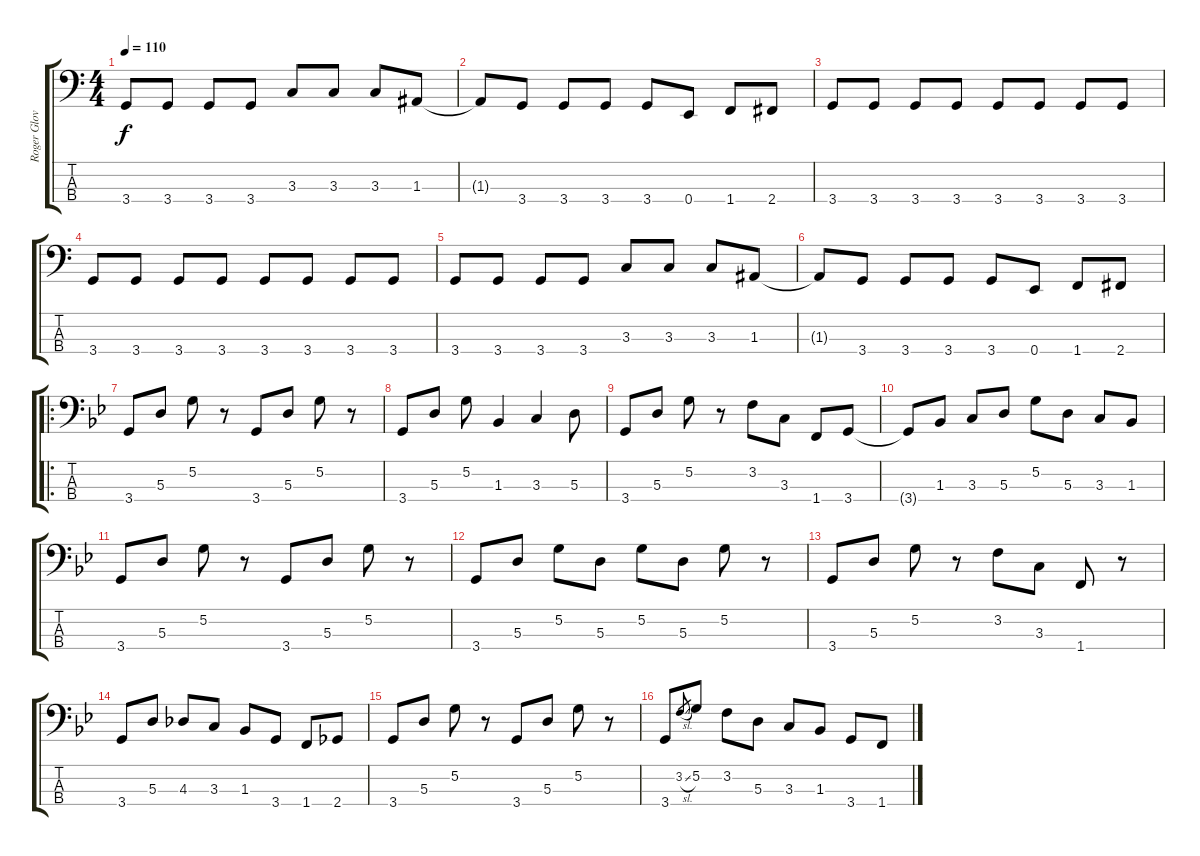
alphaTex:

\track ("Roger Glover" "Roger Glov") {instrument electricbasspick}
\staff {score tabs}
\tuning (G2 D2 A1 E1) {hide}
\ts (4 4)
\tempo 110
\clef f4
\ks c
3.4.8{dy f} 3.4.8 3.4.8 3.4.8 3.3.8 3.3.8 3.3.8 1.3.8 |
1.3{t}.8 3.4.8 3.4.8 3.4.8 3.4.8 0.4.8 1.4.8 2.4.8 |
3.4.8 3.4.8 3.4.8 3.4.8 3.4.8 3.4.8 3.4.8 3.4.8 |
3.4.8 3.4.8 3.4.8 3.4.8 3.4.8 3.4.8 3.4.8 3.4.8 |
3.4.8 3.4.8 3.4.8 3.4.8 3.3.8 3.3.8 3.3.8 1.3.8 |
1.3{t}.8 3.4.8 3.4.8 3.4.8 3.4.8 0.4.8 1.4.8 2.4.8 |
\ro
\ks bb
3.4.8 5.3.8 5.2.8 r.8 3.4.8 5.3.8 5.2.8 r.8 |
3.4.8 5.3.8 5.2.8 1.3.4 3.3.4 5.3.8 |
3.4.8 5.3.8 5.2.8 r.8 3.2.8 3.3.8 1.4.8 3.4.8 |
3.4{t}.8 1.3.8 3.3.8 5.3.8 5.2.8 5.3.8 3.3.8 1.3.8 |
3.4.8 5.3.8 5.2.8 r.8 3.4.8 5.3.8 5.2.8 r.8 |
3.4.8 5.3.8 5.2.8 5.3.8 5.2.8 5.3.8 5.2.8 r.8 |
3.4.8 5.3.8 5.2.8 r.8 3.2.8 3.3.8 1.4.8 r.8 |
3.4.8 5.3.8 4.3.8 3.3.8 1.3.8 3.4.8 1.4.8 2.4.8 |
3.4.8 5.3.8 5.2.8 r.8 3.4.8 5.3.8 5.2.8 r.8 |
3.4.8 3.2{sl}.8{gr} 5.2.8 3.2.8 5.3.8 3.3.8 1.3.8 3.4.8 1.4.8
